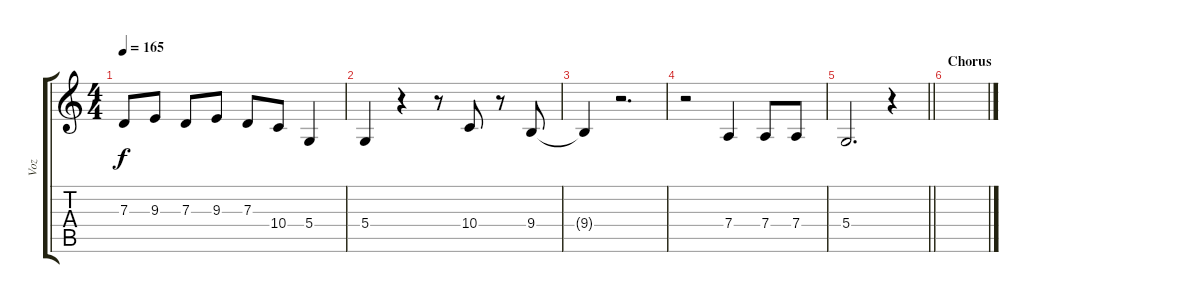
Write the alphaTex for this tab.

\track ("Voz" "Voz") {mute instrument clarinet}
\staff {score tabs}
\tuning (E4 B3 G3 D3 A2 E2) {hide}
\ts (4 4)
\tempo 165
\clef g2
\ks c
7.3.8{dy f} 9.3.8 7.3.8 9.3.8 7.3.8 10.4.8 5.4.4 |
5.4.4 r.4 r.8 10.4.8 r.8 9.4.8 |
9.4{t}.4 r.2{d} |
r.2 7.4.4 7.4.8 7.4.8 |
\barLineRight lightlight
5.4.2{d} r.4 |
\section ("" "Chorus")
